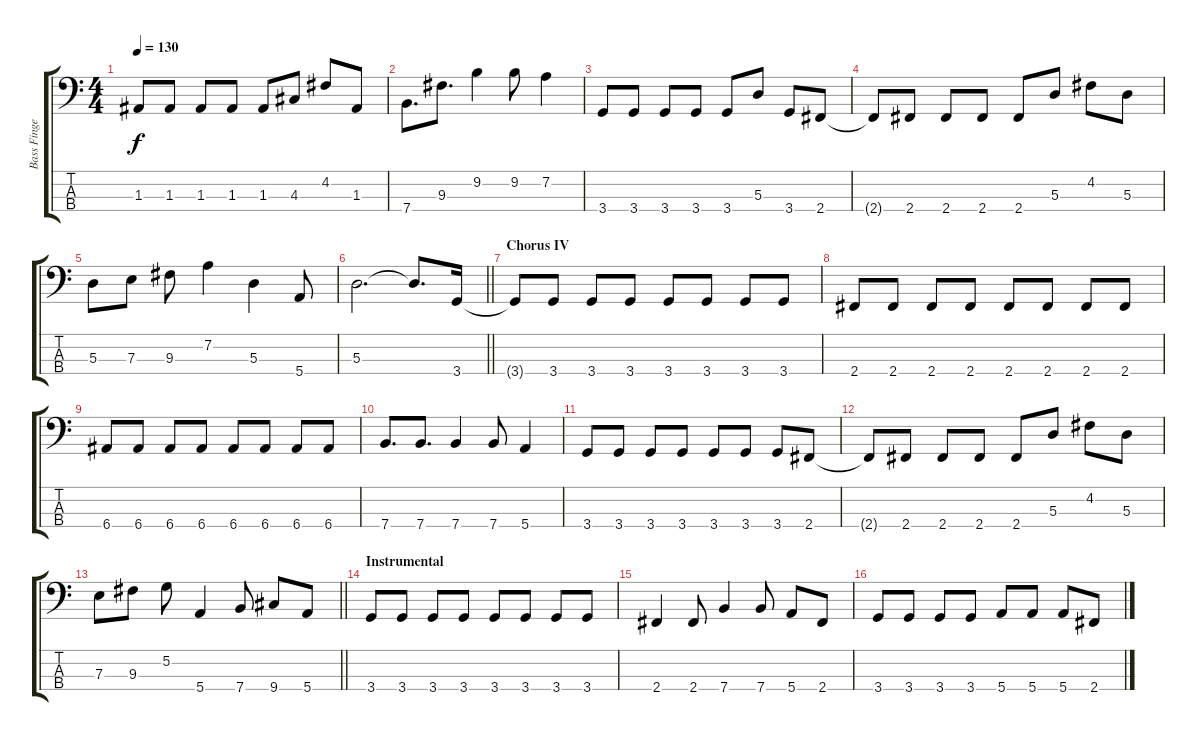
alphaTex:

\track ("Bass Finger" "Bass Finge") {instrument electricbassfinger}
\staff {score tabs}
\tuning (G2 D2 A1 E1) {hide}
\ts (4 4)
\tempo 130
\clef f4
\ks c
1.3.8{dy f} 1.3.8 1.3.8 1.3.8 1.3.8 4.3.8 4.2.8 1.3.8 |
7.4.8{d} 9.3.8{d} 9.2.4 9.2.8 7.2.4 |
3.4.8 3.4.8 3.4.8 3.4.8 3.4.8 5.3.8 3.4.8 2.4.8 |
2.4{t}.8 2.4.8 2.4.8 2.4.8 2.4.8 5.3.8 4.2.8 5.3.8 |
5.3.8 7.3.8 9.3.8 7.2.4 5.3.4 5.4.8 |
\barLineRight lightlight
5.3.2{d} 5.3{t}.8{d} 3.4.16 |
\section ("" "Chorus IV")
3.4{t}.8 3.4.8 3.4.8 3.4.8 3.4.8 3.4.8 3.4.8 3.4.8 |
2.4.8 2.4.8 2.4.8 2.4.8 2.4.8 2.4.8 2.4.8 2.4.8 |
6.4.8 6.4.8 6.4.8 6.4.8 6.4.8 6.4.8 6.4.8 6.4.8 |
7.4.8{d} 7.4.8{d} 7.4.4 7.4.8 5.4.4 |
3.4.8 3.4.8 3.4.8 3.4.8 3.4.8 3.4.8 3.4.8 2.4.8 |
2.4{t}.8 2.4.8 2.4.8 2.4.8 2.4.8 5.3.8 4.2.8 5.3.8 |
\barLineRight lightlight
7.3.8 9.3.8 5.2.8 5.4.4 7.4.8 9.4.8 5.4.8 |
\section ("" "Instrumental")
3.4.8 3.4.8 3.4.8 3.4.8 3.4.8 3.4.8 3.4.8 3.4.8 |
2.4.4 2.4.8 7.4.4 7.4.8 5.4.8 2.4.8 |
3.4.8 3.4.8 3.4.8 3.4.8 5.4.8 5.4.8 5.4.8 2.4.8
